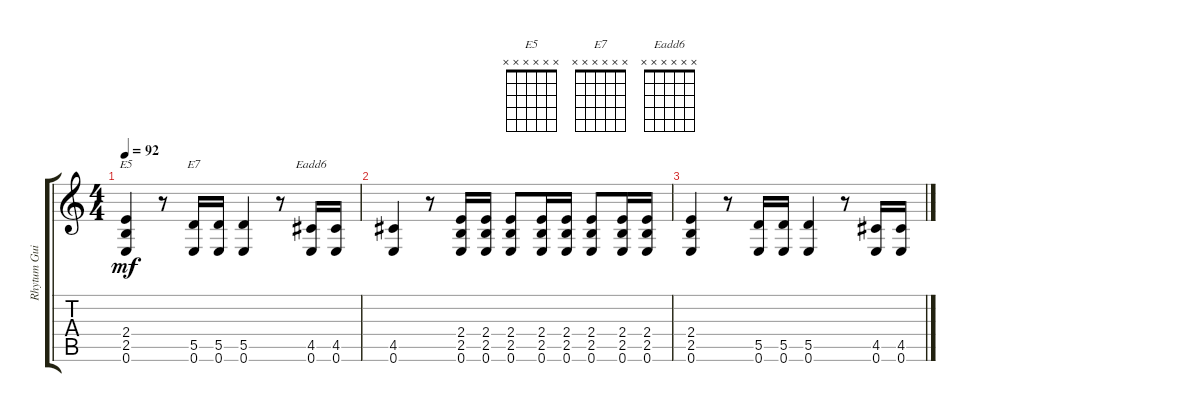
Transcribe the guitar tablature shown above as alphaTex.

\track ("Rhytum Guitar" "Rhytum Gui") {instrument overdrivenguitar}
\staff {score tabs}
\tuning (E4 B3 G3 D3 A2 E2) {hide}
\chord ("E5" x x x x x x)
\chord ("E7" x x x x x x)
\chord ("Eadd6" x x x x x x)
\ts (4 4)
\tempo 92
\clef g2
\ks c
(2.4 2.5 0.6).4{ch "E5" dy mf volume 2} r.8 (5.5 0.6).16{ch "E7"} (5.5 0.6).16 (5.5 0.6).4 r.8 (4.5 0.6).16{ch "Eadd6"} (4.5 0.6).16 |
(4.5 0.6).4 r.8 (2.4 2.5 0.6).16 (2.4 2.5 0.6).16 (2.4 2.5 0.6).8 (2.4 2.5 0.6).16 (2.4 2.5 0.6).16 (2.4 2.5 0.6).8 (2.4 2.5 0.6).16 (2.4 2.5 0.6).16 |
(2.4 2.5 0.6).4{volume 0} r.8 (5.5 0.6).16 (5.5 0.6).16 (5.5 0.6).4 r.8 (4.5 0.6).16 (4.5 0.6).16
